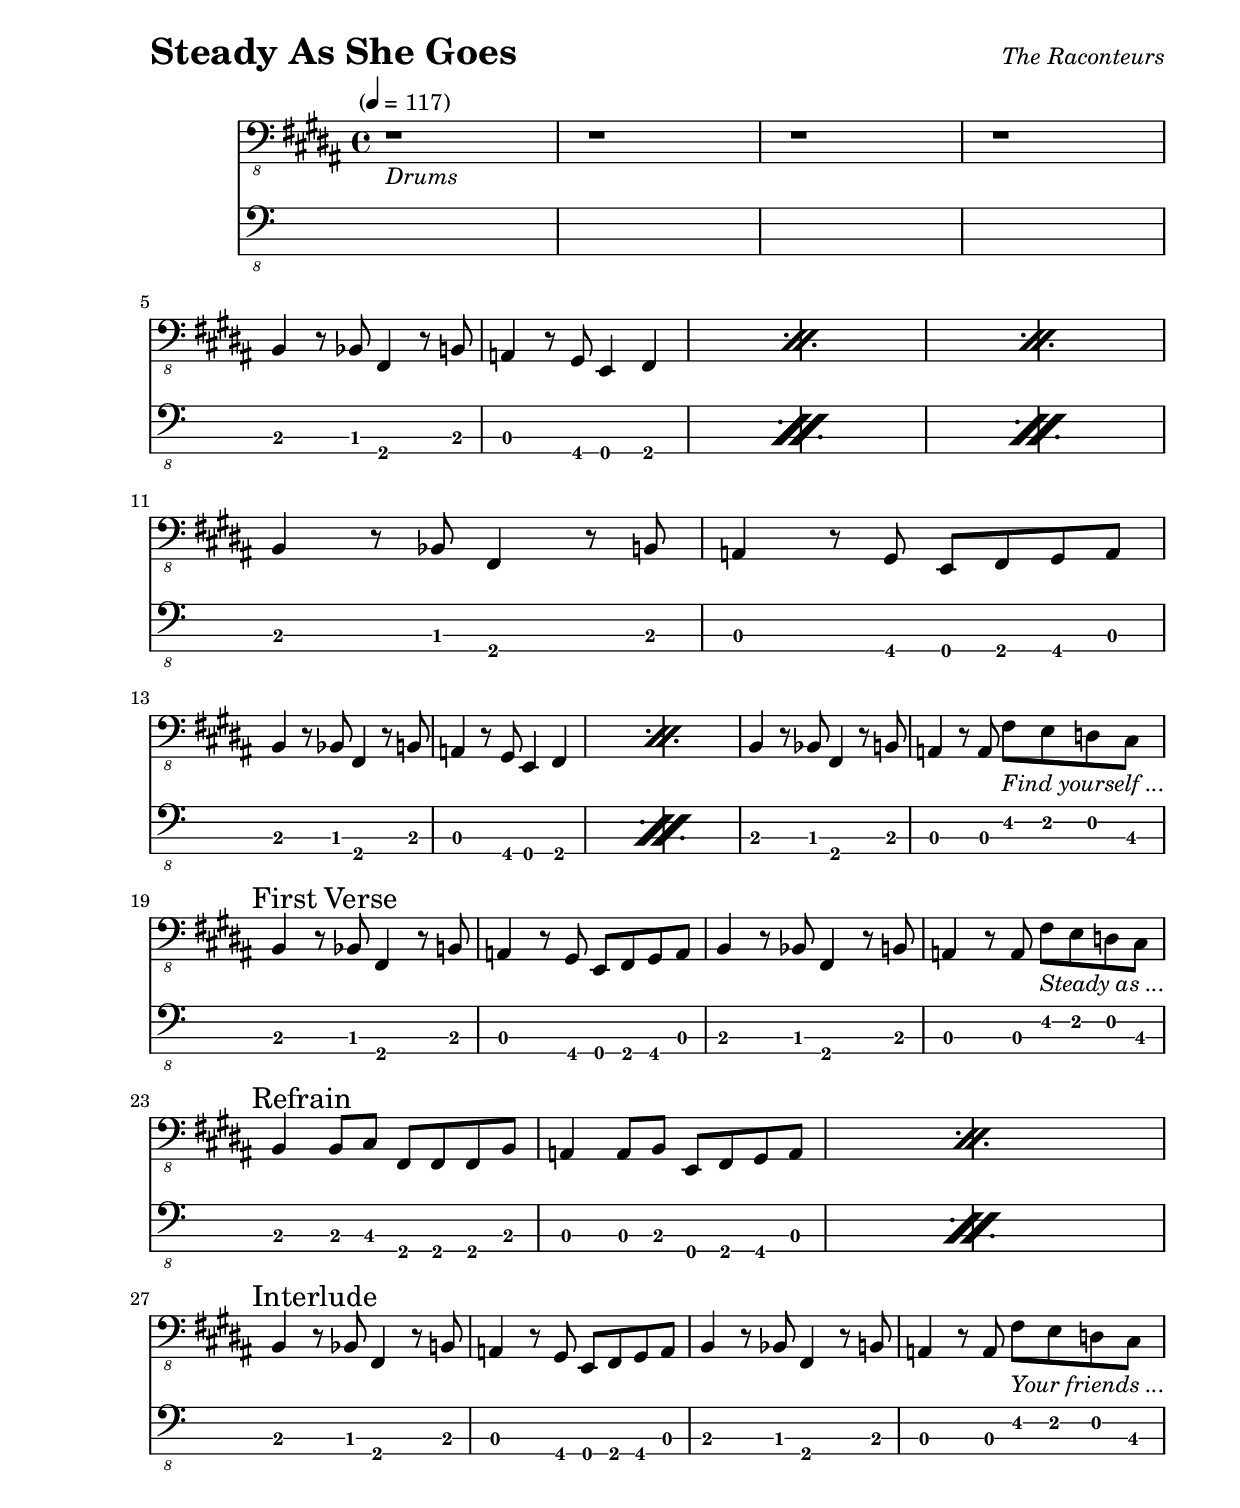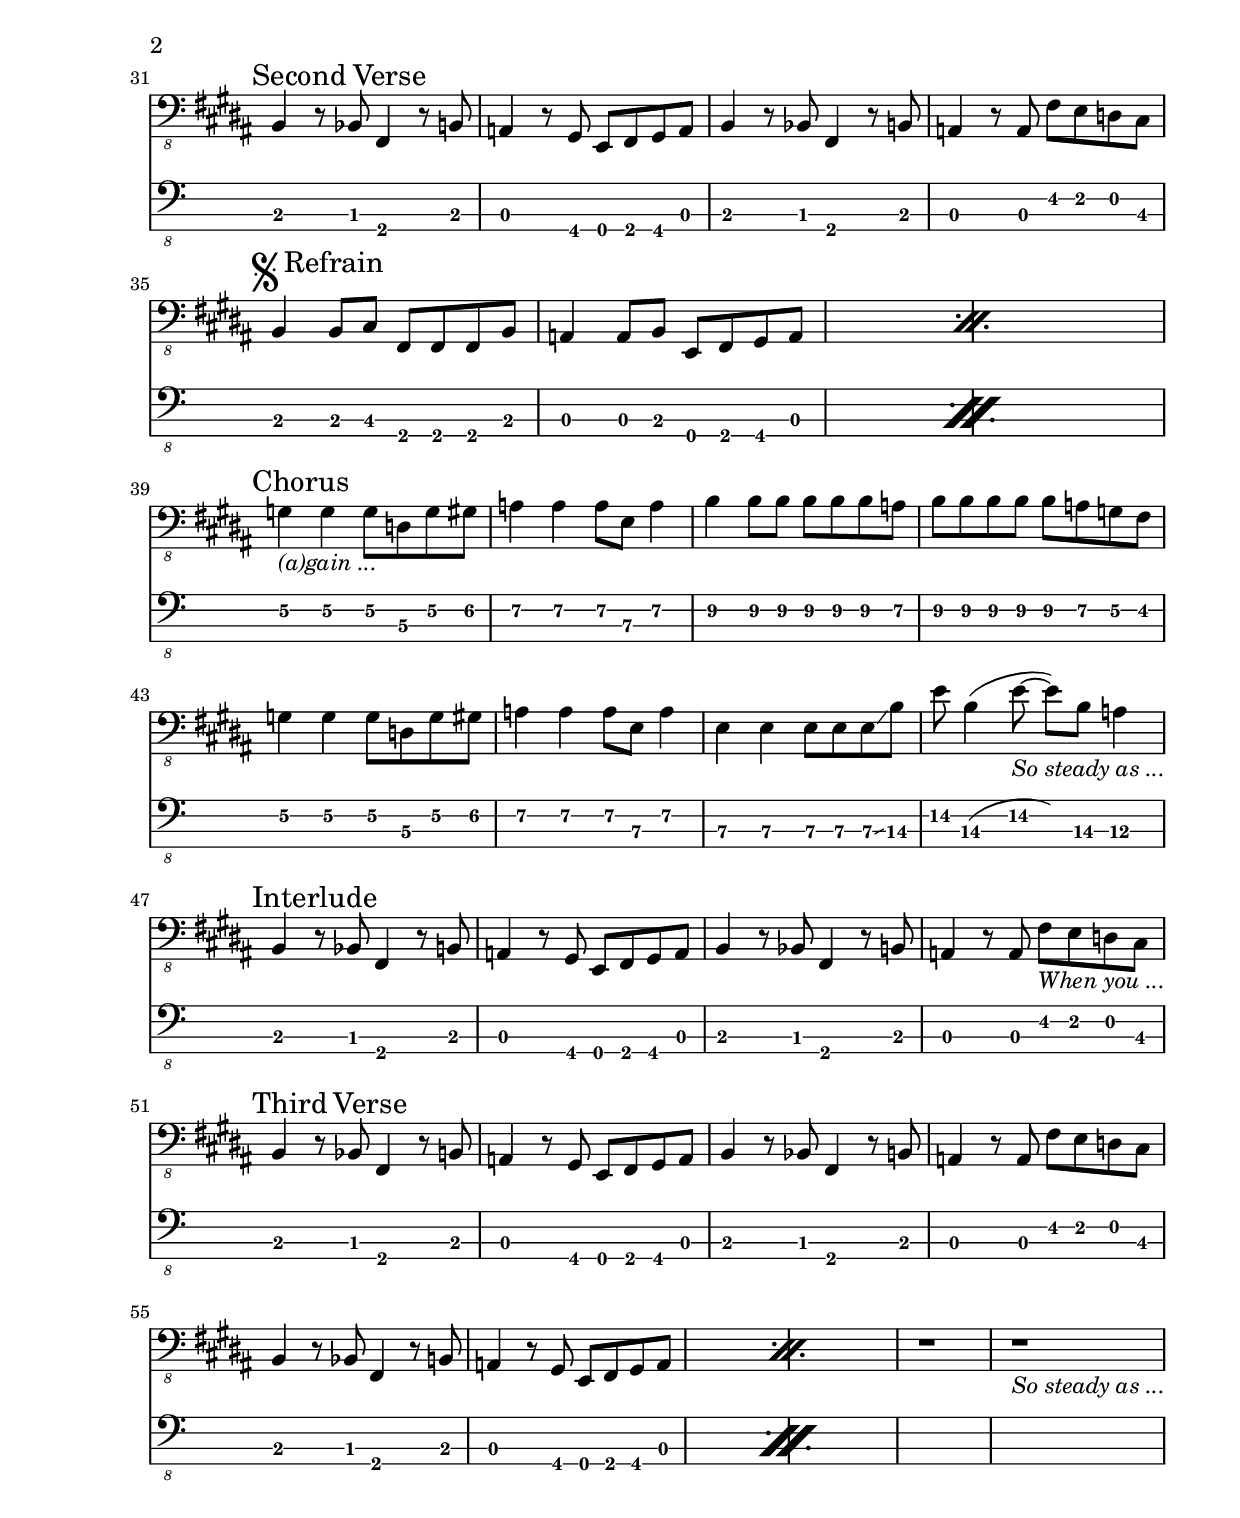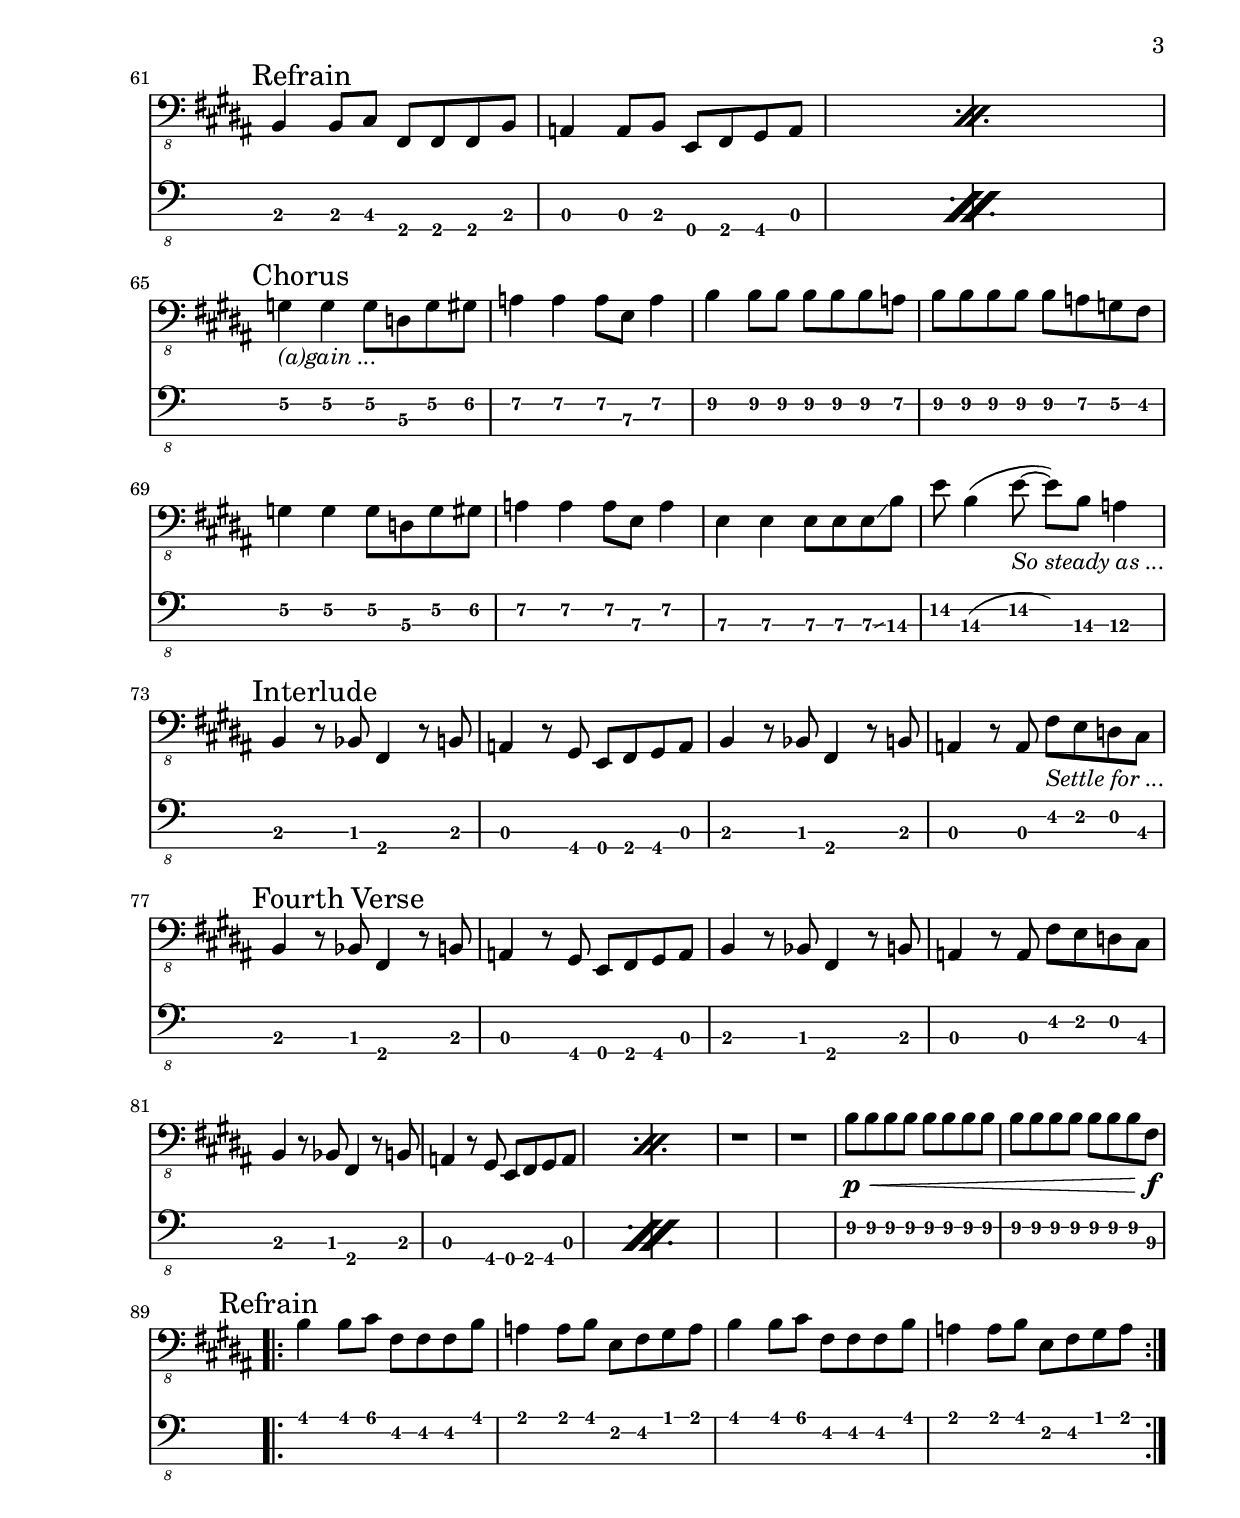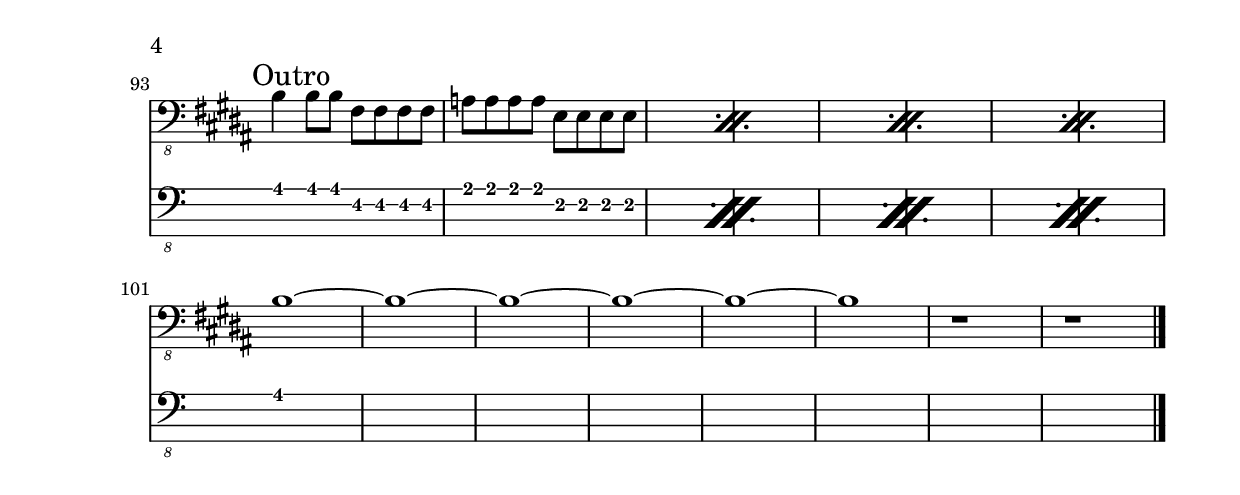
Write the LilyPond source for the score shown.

% LilyBin

\version "2.18.0"
\include "english.ly"

\header {
  piece = \markup { \fontsize #4 \bold "Steady As She Goes" }
  opus = \markup { \italic "The Raconteurs" }
}

\paper { 
  left-margin = 1.0 \in
  right-margin = 0.5 \in
  top-margin = 1.0 \in
  bottom-margin = 1.0 \in
}

mBreak = {
  %% \break
}

cBreak = { \break }

global = {
  \tempo "" 4 = 117
  \time 4/4
  \compressFullBarRests
  \override MultiMeasureRest.expand-limit = #2
}

my_notes = \relative c {
  \clef "bass_8"
  \key b \major
  
   r1 _ \markup { \italic { Drums } } | r1 | r1 | r1 |
   \break
   \repeat percent 3 { 
     b,4 r8 bf8 fs4 r8 b8 | 
     a4 r8 gs8 e4 fs4 | 
   }
   \break
   b4 r8 bf8 fs4 r8 b8 
   a4 r8 gs8 e8 fs8 gs8 a8 |
   \break
   \repeat percent 2  { 
     b4 r8 bf8 fs4 r8 b8 |
     a4 r8 gs8 e4 fs4 | 
   }
   b4 r8 bf8 fs4 r8 b8 | 
   a4 r8 a8 fs'8 _\markup { \italic { Find yourself ... }} e8 d8 cs8 |

   \break
   \mark \markup{First Verse}
   b4 r8 bf8 fs4 r8 b |
   a4 r8 gs8 e8 fs8 gs8 a8 |
   b4 r8 bf8 fs4 r8 b8 |
   a4 r8 a8 fs'8 _\markup { \italic { Steady as ... }} e8 d8 cs8 |

  \break
  \mark \markup{Refrain} 
  \repeat percent 2 { 
    b4 b8 cs8 fs,8 fs8 fs8 b8 |
    a4 a8 b8 e,8 fs8 gs8 a8 |
  }

  \break
  \mark \markup{Interlude}
  b4 r8 bf8 fs4 r8 b8 | 
  a4 r8 gs8 e8 fs8 gs8 a8 |
  b4 r8 bf8 fs4 r8 b8 |
  a4 r8 a8 fs'8 _\markup { \italic { Your friends ... }} e8 d8 cs8 |
  
  \mark \markup{Second Verse}
  b4 r8 bf8 fs4 r8 b8 | 
  a4 r8 gs8 e8 fs8 gs8 a8 |
  b4 r8 bf8 fs4 r8 b8 |
  a4 r8 a8 fs'8 e8 d8 cs8 |
  
  \break
  \mark \markup { \musicglyph #"scripts.segno" Refrain }
  \repeat percent 2 { 
    b4 b8 cs8 fs,8 fs8 fs8 b8 |
    a4 a8 b8 e,8 fs8 gs8 a8 |
  }

  \break
  \mark \markup{Chorus}
  g'4\2 _\markup { \italic { (a)gain ... }}  g4\2 g8\2 d8\3 g8\2 gs8\2 |
  a4\2 a4\2 a8\2 e8\3 a4\2 |
  b4\2 b8\2 b8\2 b8\2 b8\2 b8\2 a8\2 | 
  b8\2 b8\2 b8\2 b8\2 b8\2 a8\2 g8\2 fs8\2 |
  g4\2 g4\2 g8\2  d8\3 g8\2 gs8\2 | 
  a4\2 a4\2 a8\2 e8\3 a4\2 |
  e4\3 e4\3 e8\3 e8\3 e8\3 \glissando b'8\3 |
  e8\2 b4\3 (e8\2~ _\markup { \italic { So steady as ... }} e8\2) b8\3 a4\3 |
  
  
  \break  
  \mark \markup{Interlude}
  b,4 r8 bf8 fs4 r8 b8 | 
  a4 r8 gs8 e8 fs8 gs8 a8 |
  b4 r8 bf8 fs4 r8 b8 |
  a4 r8 a8 fs'8  _\markup { \italic { When you ... }} e8 d8 cs8 |
  
  \mark \markup{Third Verse}
  b4 r8 bf8 fs4 r8 b8 | 
  a4 r8 gs8 e8 fs8 gs8 a8 |
  b4 r8 bf8 fs4 r8 b8 |
  a4 r8 a8 fs'8 e8 d8 cs8 |
\repeat percent 2 {
  b4 r8 bf8 fs4 r8 b8 | 
  a4 r8 gs8 e8 fs8 gs8 a8 |
  }

  r1 | r1  _\markup { \italic { So steady as ... }} |
  
  \break
  \mark \markup{Refrain}
  \repeat percent 2 {
    b4 b8 cs8 fs,8 fs8 fs8 b8 |
    a4 a8 b8 e,8 fs8 gs8 a8 |
  }
  
  \break
  \mark \markup{Chorus}
  g'4\2 _\markup { \italic { (a)gain ... }} g4\2 g8\2  d8\3 g8\2 gs8\2 |
  a4\2 a4\2 a8\2 e8\3 a4\2 |
  b4\2 b8\2 b8\2 b8\2 b8\2 b8\2 a8\2 | 
  b8\2 b8\2 b8\2 b8\2 b8\2 a8\2 g8\2 fs8\2 |
  g4\2 g4\2 g8\2  d8\3 g8\2 gs8\2 |
  a4\2 a4\2 a8\2 e8\3 a4\2 |
  e4\3 e4\3 e8\3 e8\3 e8\3 \glissando b'8\3 |
  e8\2 b4\3 (e8\2~ _\markup { \italic { So steady as ... }} e8\2) b8\3 a4\3 |
  
  \break  
  \mark \markup{Interlude}
  b,4 r8 bf8 fs4 r8 b8 | 
  a4 r8 gs8 e8 fs8 gs8 a8 |
  b4 r8 bf8 fs4 r8 b8 |
  a4 r8 a8 fs'8 _\markup { \italic { Settle for ...}} e8 d8 cs8 |
  
  \mark \markup{Fourth Verse}
  b4 r8 bf8 fs4 r8 b8 | 
  a4 r8 gs8 e8 fs8 gs8 a8 |
  b4 r8 bf8 fs4 r8 b8 |
  a4 r8 a8 fs'8 e8 d8 cs8 |
  \break
  \repeat percent 2 {
    b4 r8 bf8 fs4 r8 b8 | 
    a4 r8 gs8 e8 fs8 gs8 a8 |
  }
  r1 | r1 | 
  
  b'8\2 \p \< b8\2 b8\2 b8\2 b8\2 b8\2 b8\2 b8\2 |
  b8\2 b8\2 b8\2 b8\2 b8\2 b8\2 b8\2 fs8\3 \f \! |

  \break
  \mark \markup{Refrain}
  \repeat volta 2 {
    \repeat unfold 2 {
      b4 b8 cs8 fs,8 fs8 fs8 b8 |
      a4 a8 b8 e,8 fs8 gs8 a8 |
    }
    }

\break
  \mark \markup{Outro}
  \repeat percent 4 {
    b4 b8 b8 fs8 fs8 fs8 fs8 |
    a8 a8 a8 a8 e8 e8 e8 e8 |
  }
  \break
  b'1~ | b~ | b~ | b~ | b~ | b |
  r1 | r1 \bar "|."
}

my_chords = \chordmode {
%   \set majorSevenSymbol = \markup { maj7 }
%   \powerChords
%   s1 | s1 | s1 | s1 |
%   b2:1.5 fs:1.5 | a2:1.5 e4:1.5 fs4:1.5 |
%   s1 | s1 | s1 | s1 |
%   b2:1.5 fs:1.5 | a2:1.5 e4:1.5 fs4:1.5 |
%   b2:1.5 fs:1.5 | a2:1.5 e4:1.5 fs4:1.5 |
%   s1 | s1 |
%   b2:1.5 fs:1.5 | a2:1.5 e4:1.5 fs4:1.5 |
}

my_music = <<
  \new ChordNames {
    \set ChordNames.midiInstrument = "percussive organ"
    \set ChordNames.midiMaximumVolume = #0.2
    \set chordChanges = ##t
    \global
    \my_chords
  }
  \new Staff {
    \set Staff.midiInstrument = #"electric bass (finger)"
    \set Staff.midiMinimumVolume = #0.7
    \set Staff.midiMaximumVolume = #0.95
    \global
    \my_notes
  }
  \tag #'scoreOnly
  \new TabStaff
    \with { stringTunings = #bass-tuning } 
  { 
    %%\set TabStaff.minimumFret = #3f
    \set TabStaff.restrainOpenStrings = ##t
    \global
    \my_notes
  }
>>
  
\score {
  \removeWithTag #'midiOnly \my_music
  \layout {
    \context {
      \Score \override StringNumber #'stencil = ##f 
    }
  }
}
\score {
  \removeWithTag #'scoreOnly \unfoldRepeats \my_music
  \midi {}
}
